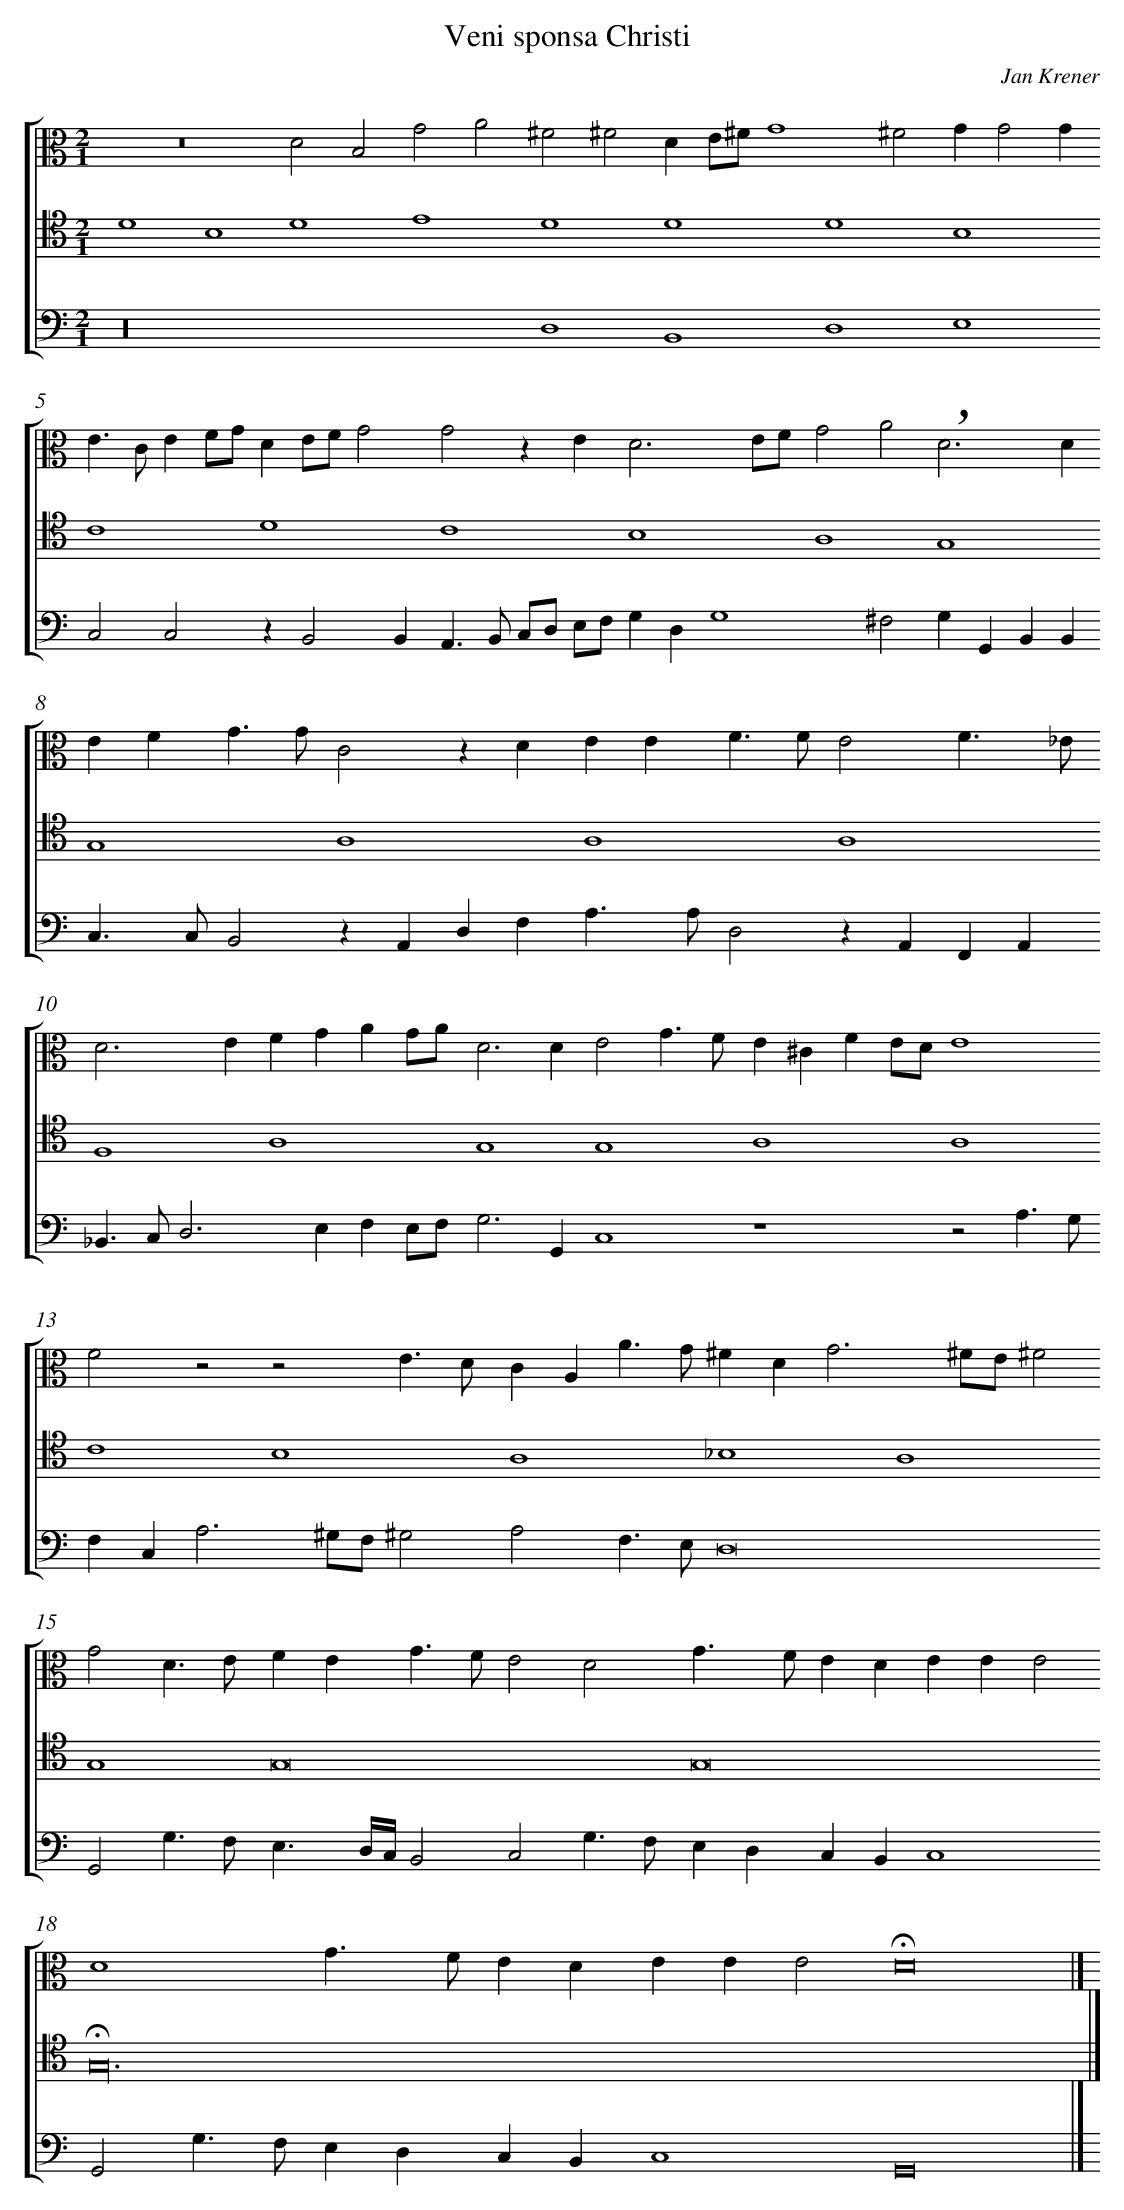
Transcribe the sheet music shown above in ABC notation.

X:1
T: Veni sponsa Christi
C: Jan Krener
L: 1/4
M: 2/1
%%staves [1 2 3 4]
V: 1 clef=alto
V: 2 clef=tenor
V: 3 clef=tenor
V: 4 clef=bass
K: C
[V:1] z8 [|]
[V:2] x8 [|]
[V:3] D4B,4 [|]
[V:4] z16 [|]
[V:1] D2B,2G2A2 [|]
[V:2] x8 [|]
[V:3] D4E4 [|]
[V:4]  [|]
[V:1] ^F2^F2DE/^F/G4 [|]
[V:2] x8 [|]
[V:3] D4D4 [|]
[V:4] D,4B,,4 [|]
[V:1] ^F2GG2G [|]
[V:2] x8 [|]
[V:3] D4B,4 [|]
[V:4] D,4E,4 [|]
[V:1] E>CEF/G/DE/F/G2 [|]
[V:2] x8 [|]
[V:3] C4D4 [|]
[V:4] C,2C,2zB,,2B,, [|]
[V:1] G2zE2<D2E/F/ [|]
[V:2] x8 [|]
[V:3] C4B,4 [|]
[V:4] A,,>B,, C,/D,/ E,/F,/G,D,G,4 [|]
[V:1] G2A2!breath!D3D [|]
[V:2] x8 [|]
[V:3] A,4G,4 [|]
[V:4] ^F,2G,G,,B,,B,, [|]
[V:1] EFG>GC2zD [|]
[V:2] x8 [|]
[V:3] G,4A,4 [|]
[V:4] C,>C,B,,2zA,,D,F, [|]
[V:1] EEF>FE2F3/_E/ [|]
[V:2] x8 [|]
[V:3] A,4A,4 [|]
[V:4] A,>A,D,2zA,,F,,A,, [|]
[V:1] D2>E2FGAG/A/ [|]
[V:2] x8 [|]
[V:3] F,4A,4 [|]
[V:4] _B,,>C,D,2>E,2F,E,/F,/ [|]
[V:1] D2>D2E2G3/F/ [|]
[V:2] x8 [|]
[V:3] G,4G,4 [|]
[V:4] G,2>G,,2C,4 [|]
[V:1] E^CFE/D/E4 [|]
[V:2] x8 [|]
[V:3] A,4A,4 [|]
[V:4] z4z2A,3/G,/ [|]
[V:1] F2z2z2E3/D/ [|]
[V:2] x8 [|]
[V:3] C4B,4 [|]
[V:4] F,C,2<A,2^G,/F,/^G,2 [|]
[V:1] CA,A>G^FDG3 [|]
[V:2] x8 [|]
[V:3] A,4_B,4 [|]
[V:4] A,2F,>E,D,8 [|]
[V:1] ^F/E/^F2G2D3/E/ [|]
[V:2] x8 [|]
[V:3] A,4G,4 [|]
[V:4] G,,2G,3/F,/ [|]
[V:1] FEG>FE2D2 [|]
[V:2] x8 [|]
[V:3] G,8 [|]
[V:4] E,3/D,//C,//B,,2C,2G,3/F,/ [|]
[V:1] G>FEDEEE2 [|]
[V:2] x8 [|]
[V:3] G,8 [|]
[V:4] E,D,C,B,,C,4 [|]
[V:1] D4G>FED [|]
[V:2] x8 [|]
[V:3] !fermata!G,24 [|]
[V:4] G,,2G,>F,E,D,C,B,, [|]
[V:1] EEE2!fermata!D12 |]
[V:2] x16 |]
[V:3]  |]
[V:4] C,4G,,12 |]
